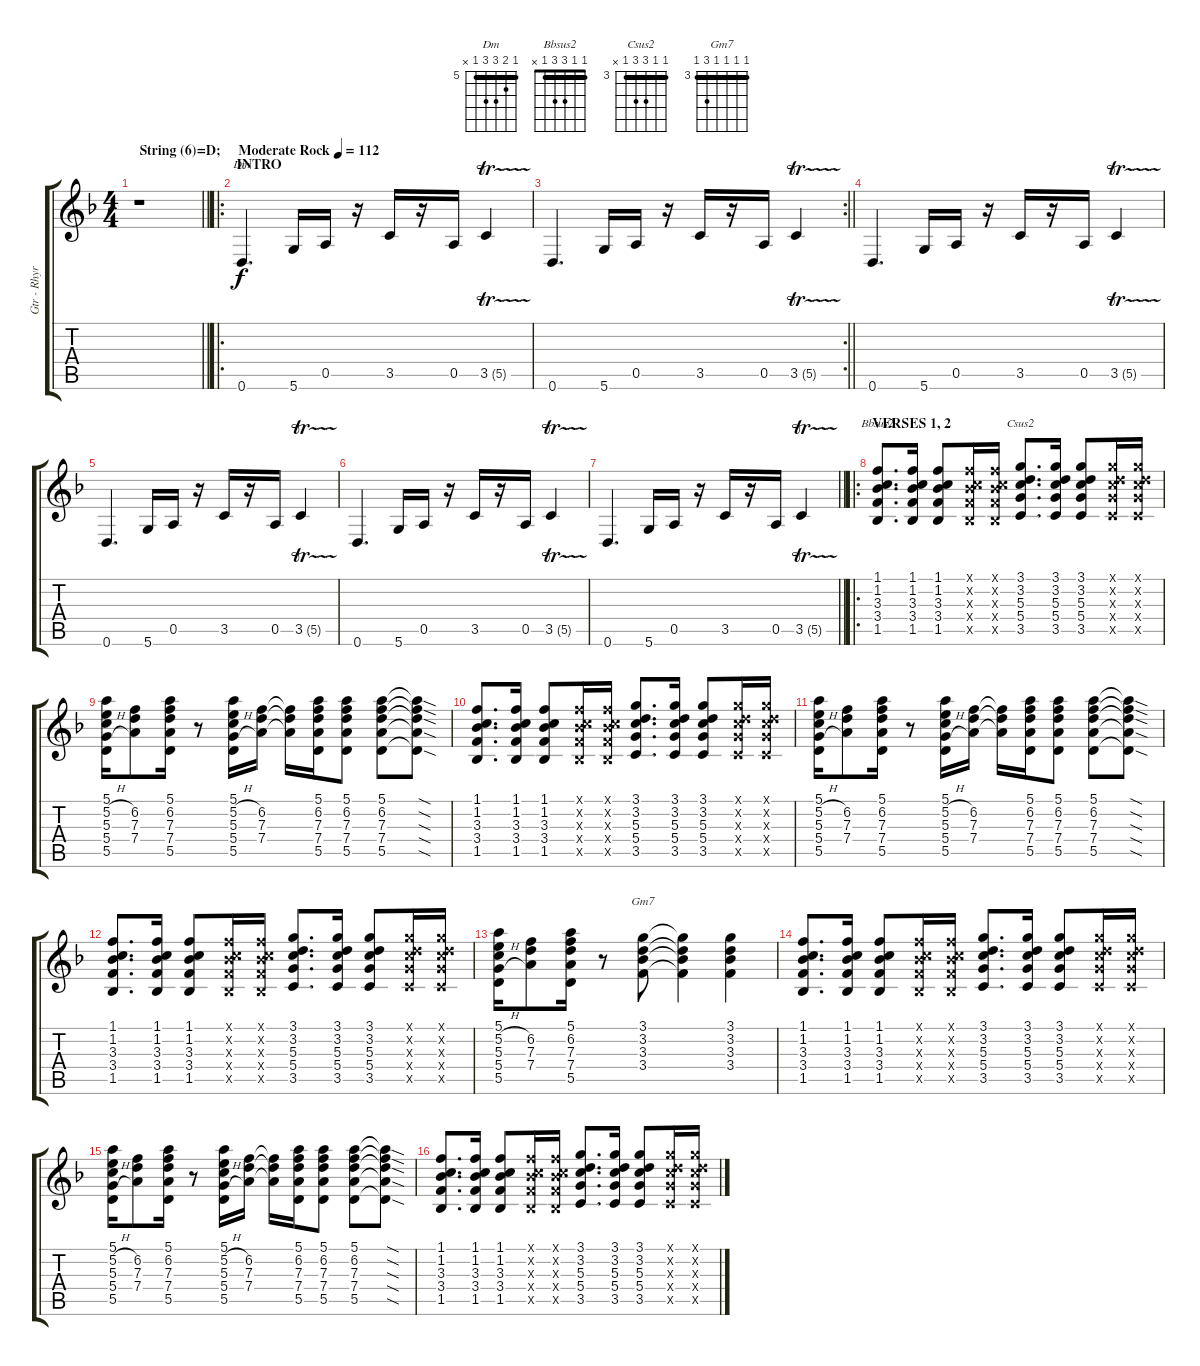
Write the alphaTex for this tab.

\track ("Gtr - Rhyrthm" "Gtr - Rhyr") {instrument overdrivenguitar}
\staff {score tabs}
\tuning (E4 B3 G3 D3 A2 D2) {hide}
\chord ("Dm" 5 6 7 7 5 x) {firstfret 5 barre 5}
\chord ("Bbsus2" 1 1 3 3 1 x) {barre 1}
\chord ("Csus2" 3 3 5 5 3 x) {firstfret 3 barre 3}
\chord ("Gm7" 3 3 3 3 5 3) {firstfret 3 barre 3}
\ts (4 4)
\tempo (112 "String (6)=D;     Moderate Rock")
\clef g2
\barLineRight lightlight
\ks dminor
r.1{dy f instrument overdrivenguitar} |
\ro
\section ("" "INTRO")
0.6.4{d ch "Dm"} 5.6.16 0.5.16 r.16 3.5.16 r.16 0.5.16 3.5{tr (5 32)}.4 |
\rc 2
\barLineRight lightlight
0.6.4{d} 5.6.16 0.5.16 r.16 3.5.16 r.16 0.5.16 3.5{tr (5 32)}.4 |
0.6.4{d} 5.6.16 0.5.16 r.16 3.5.16 r.16 0.5.16 3.5{tr (5 32)}.4 |
0.6.4{d} 5.6.16 0.5.16 r.16 3.5.16 r.16 0.5.16 3.5{tr (5 32)}.4 |
0.6.4{d} 5.6.16 0.5.16 r.16 3.5.16 r.16 0.5.16 3.5{tr (5 32)}.4 |
\barLineRight lightlight
0.6.4{d} 5.6.16 0.5.16 r.16 3.5.16 r.16 0.5.16 3.5{tr (5 32)}.4 |
\ro
\section ("" "VERSES 1, 2")
(1.1 1.2 3.3 3.4 1.5).8{d ch "Bbsus2"} (1.1 1.2 3.3 3.4 1.5).16 (1.1 1.2 3.3 3.4 1.5).8 (1.1{x} 1.2{x} 3.3{x} 3.4{x} 1.5{x}).16 (1.1{x} 1.2{x} 3.3{x} 3.4{x} 1.5{x}).16 (3.1 3.2 5.3 5.4 3.5).8{d ch "Csus2"} (3.1 3.2 5.3 5.4 3.5).16 (3.1 3.2 5.3 5.4 3.5).8 (3.1{x} 3.2{x} 5.3{x} 5.4{x} 3.5{x}).16 (3.1{x} 3.2{x} 5.3{x} 5.4{x} 3.5{x}).16 |
(5.1 5.2{h} 5.3{h} 5.4{h} 5.5).16 (6.2 7.3 7.4).8 (5.1 6.2 7.3 7.4 5.5).16 r.8 (5.1 5.2{h} 5.3{h} 5.4{h} 5.5).16 (6.2 7.3 7.4).16 (6.2{t} 7.3{t} 7.4{t}).16 (5.1 6.2 7.3 7.4 5.5).16 (5.1 6.2 7.3 7.4 5.5).8 (5.1 6.2 7.3 7.4 5.5).8 (5.1{sod t} 6.2{sod t} 7.3{sod t} 7.4{sod t} 5.5{sod t}).8 |
(1.1 1.2 3.3 3.4 1.5).8{d} (1.1 1.2 3.3 3.4 1.5).16 (1.1 1.2 3.3 3.4 1.5).8 (1.1{x} 1.2{x} 3.3{x} 3.4{x} 1.5{x}).16 (1.1{x} 1.2{x} 3.3{x} 3.4{x} 1.5{x}).16 (3.1 3.2 5.3 5.4 3.5).8{d} (3.1 3.2 5.3 5.4 3.5).16 (3.1 3.2 5.3 5.4 3.5).8 (3.1{x} 3.2{x} 5.3{x} 5.4{x} 3.5{x}).16 (3.1{x} 3.2{x} 5.3{x} 5.4{x} 3.5{x}).16 |
(5.1 5.2{h} 5.3{h} 5.4{h} 5.5).16 (6.2 7.3 7.4).8 (5.1 6.2 7.3 7.4 5.5).16 r.8 (5.1 5.2{h} 5.3{h} 5.4{h} 5.5).16 (6.2 7.3 7.4).16 (6.2{t} 7.3{t} 7.4{t}).16 (5.1 6.2 7.3 7.4 5.5).16 (5.1 6.2 7.3 7.4 5.5).8 (5.1 6.2 7.3 7.4 5.5).8 (5.1{sod t} 6.2{sod t} 7.3{sod t} 7.4{sod t} 5.5{sod t}).8 |
(1.1 1.2 3.3 3.4 1.5).8{d} (1.1 1.2 3.3 3.4 1.5).16 (1.1 1.2 3.3 3.4 1.5).8 (1.1{x} 1.2{x} 3.3{x} 3.4{x} 1.5{x}).16 (1.1{x} 1.2{x} 3.3{x} 3.4{x} 1.5{x}).16 (3.1 3.2 5.3 5.4 3.5).8{d} (3.1 3.2 5.3 5.4 3.5).16 (3.1 3.2 5.3 5.4 3.5).8 (3.1{x} 3.2{x} 5.3{x} 5.4{x} 3.5{x}).16 (3.1{x} 3.2{x} 5.3{x} 5.4{x} 3.5{x}).16 |
(5.1 5.2{h} 5.3{h} 5.4{h} 5.5).16 (6.2 7.3 7.4).8 (5.1 6.2 7.3 7.4 5.5).16 r.8 (3.1 3.2 3.3 3.4).8{ch "Gm7"} (3.1{t} 3.2{t} 3.3{t} 3.4{t}).4 (3.1 3.2 3.3 3.4).4 |
(1.1 1.2 3.3 3.4 1.5).8{d} (1.1 1.2 3.3 3.4 1.5).16 (1.1 1.2 3.3 3.4 1.5).8 (1.1{x} 1.2{x} 3.3{x} 3.4{x} 1.5{x}).16 (1.1{x} 1.2{x} 3.3{x} 3.4{x} 1.5{x}).16 (3.1 3.2 5.3 5.4 3.5).8{d} (3.1 3.2 5.3 5.4 3.5).16 (3.1 3.2 5.3 5.4 3.5).8 (3.1{x} 3.2{x} 5.3{x} 5.4{x} 3.5{x}).16 (3.1{x} 3.2{x} 5.3{x} 5.4{x} 3.5{x}).16 |
(5.1 5.2{h} 5.3{h} 5.4{h} 5.5).16 (6.2 7.3 7.4).8 (5.1 6.2 7.3 7.4 5.5).16 r.8 (5.1 5.2{h} 5.3{h} 5.4{h} 5.5).16 (6.2 7.3 7.4).16 (6.2{t} 7.3{t} 7.4{t}).16 (5.1 6.2 7.3 7.4 5.5).16 (5.1 6.2 7.3 7.4 5.5).8 (5.1 6.2 7.3 7.4 5.5).8 (5.1{sod t} 6.2{sod t} 7.3{sod t} 7.4{sod t} 5.5{sod t}).8 |
(1.1 1.2 3.3 3.4 1.5).8{d} (1.1 1.2 3.3 3.4 1.5).16 (1.1 1.2 3.3 3.4 1.5).8 (1.1{x} 1.2{x} 3.3{x} 3.4{x} 1.5{x}).16 (1.1{x} 1.2{x} 3.3{x} 3.4{x} 1.5{x}).16 (3.1 3.2 5.3 5.4 3.5).8{d} (3.1 3.2 5.3 5.4 3.5).16 (3.1 3.2 5.3 5.4 3.5).8 (3.1{x} 3.2{x} 5.3{x} 5.4{x} 3.5{x}).16 (3.1{x} 3.2{x} 5.3{x} 5.4{x} 3.5{x}).16
